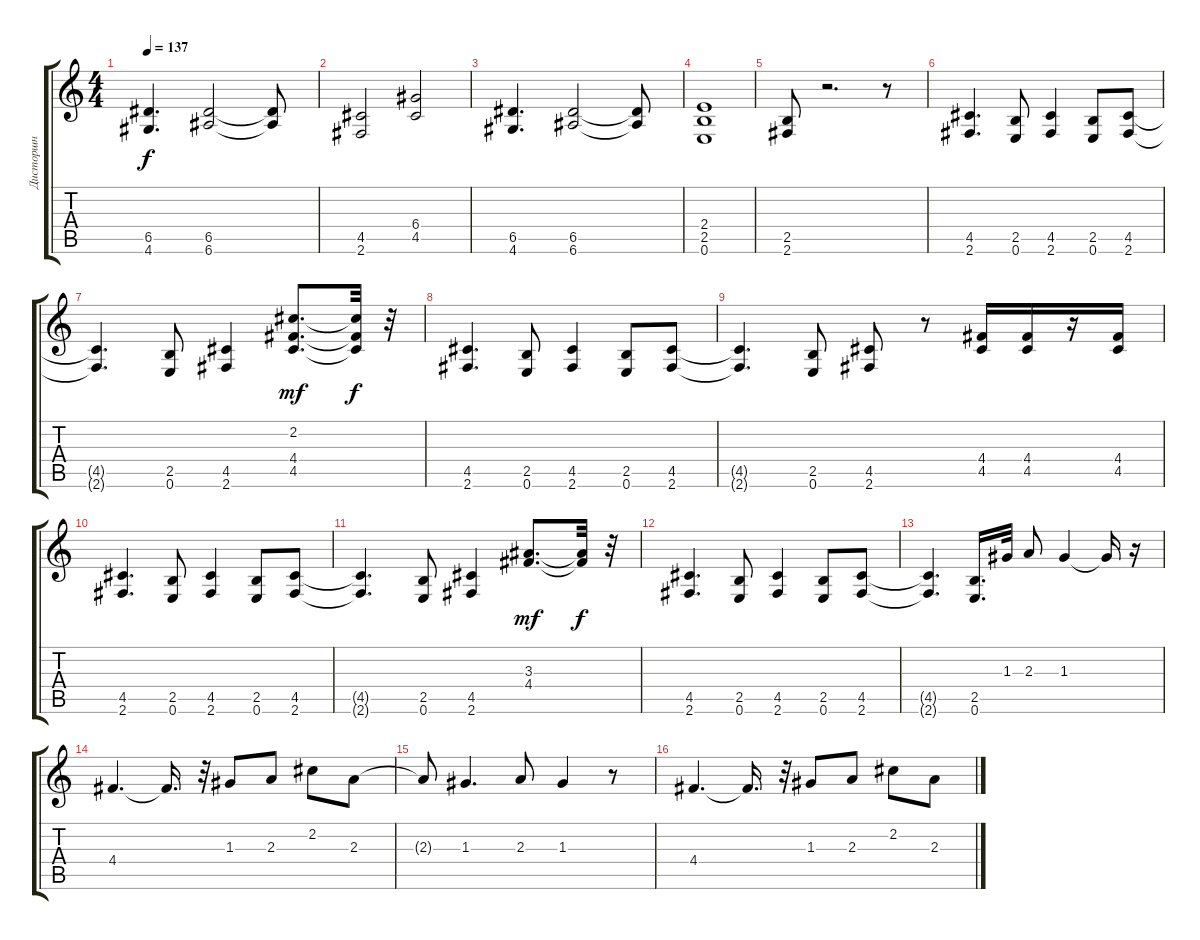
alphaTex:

\track ("Дисторшн" "Дисторшн") {instrument distortionguitar}
\staff {score tabs}
\tuning (E4 B3 G3 D3 A2 E2) {hide}
\ts (4 4)
\tempo 137
\clef g2
\ks c
(6.5 4.6).4{d dy f} (6.5 6.6).2 (6.5{t} 6.6{t}).8 |
(4.5 2.6).2 (6.4 4.5).2 |
(6.5 4.6).4{d} (6.5 6.6).2 (6.5{t} 6.6{t}).8 |
(2.4 2.5 0.6).1 |
(2.5 2.6).8 r.2{d} r.8 |
(4.5 2.6).4{d} (2.5 0.6).8 (4.5 2.6).4 (2.5 0.6).8 (4.5 2.6).8 |
(4.5{t} 2.6{t}).4{d} (2.5 0.6).8 (4.5 2.6).4 (2.2 4.4 4.5).8{d dy mf} (2.2{t} 4.4{t} 4.5{t}).32{dy f} r.32 |
(4.5 2.6).4{d} (2.5 0.6).8 (4.5 2.6).4 (2.5 0.6).8 (4.5 2.6).8 |
(4.5{t} 2.6{t}).4{d} (2.5 0.6).8 (4.5 2.6).8 r.8 (4.4 4.5).16 (4.4 4.5).16 r.16 (4.4 4.5).16 |
(4.5 2.6).4{d} (2.5 0.6).8 (4.5 2.6).4 (2.5 0.6).8 (4.5 2.6).8 |
(4.5{t} 2.6{t}).4{d} (2.5 0.6).8 (4.5 2.6).4 (3.3 4.4).8{d dy mf} (3.3{t} 4.4{t}).32{dy f} r.32 |
(4.5 2.6).4{d} (2.5 0.6).8 (4.5 2.6).4 (2.5 0.6).8 (4.5 2.6).8 |
(4.5{t} 2.6{t}).4{d} (2.5 0.6).16{d} 1.3.32 2.3.8 1.3.4 1.3{t}.16 r.16 |
4.4.4{d} 4.4{t}.16{d} r.32 1.3.8 2.3.8 2.2.8 2.3.8 |
2.3{t}.8 1.3.4{d} 2.3.8 1.3.4 r.8 |
4.4.4{d} 4.4{t}.16{d} r.32 1.3.8 2.3.8 2.2.8 2.3.8
